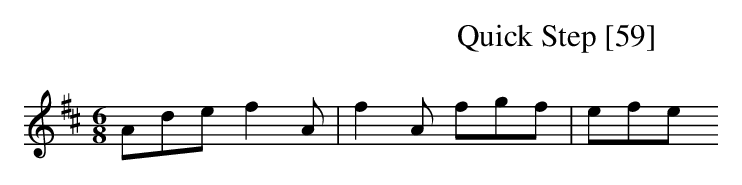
X:1
T:Quick Step [59]
M:6/8
L:1/8
K:D
Ade f2A|f2A fgf|efe....
